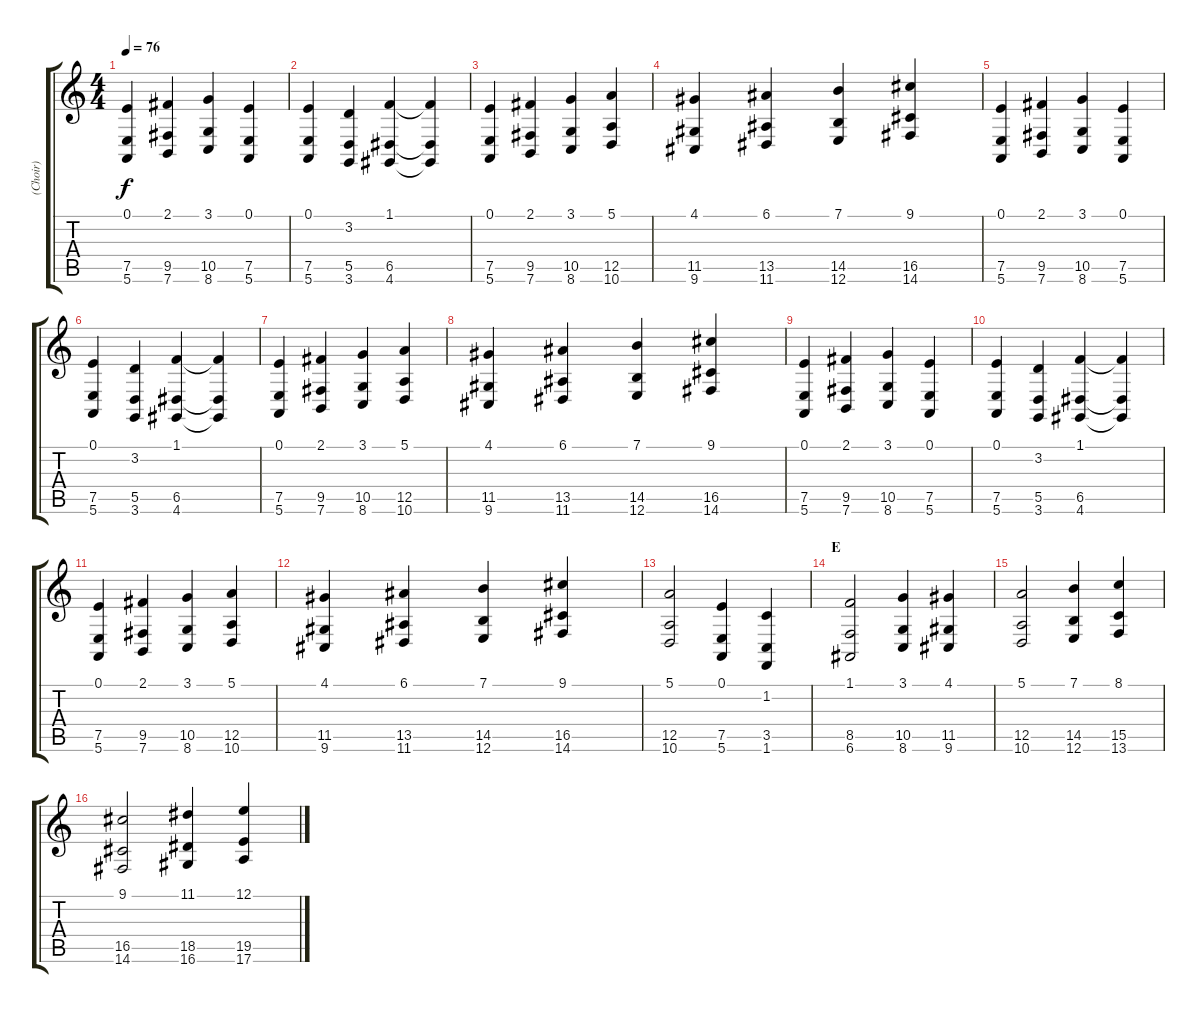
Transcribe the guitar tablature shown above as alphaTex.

\track ("(Choir)" "(Choir)") {instrument choiraahs}
\staff {score tabs}
\tuning (E4 B3 G3 D3 A2 E2) {hide}
\ts (4 4)
\tempo 76
\clef g2
\ks c
(0.1 7.5 5.6).4{dy f} (2.1 9.5 7.6).4 (3.1 10.5 8.6).4 (0.1 7.5 5.6).4 |
(0.1 7.5 5.6).4 (3.2 5.5 3.6).4 (1.1 6.5 4.6).4 (1.1{t} 6.5{t} 4.6{t}).4 |
(0.1 7.5 5.6).4 (2.1 9.5 7.6).4 (3.1 10.5 8.6).4 (5.1 12.5 10.6).4 |
(4.1 11.5 9.6).4 (6.1 13.5 11.6).4 (7.1 14.5 12.6).4 (9.1 16.5 14.6).4 |
(0.1 7.5 5.6).4 (2.1 9.5 7.6).4 (3.1 10.5 8.6).4 (0.1 7.5 5.6).4 |
(0.1 7.5 5.6).4 (3.2 5.5 3.6).4 (1.1 6.5 4.6).4 (1.1{t} 6.5{t} 4.6{t}).4 |
(0.1 7.5 5.6).4 (2.1 9.5 7.6).4 (3.1 10.5 8.6).4 (5.1 12.5 10.6).4 |
(4.1 11.5 9.6).4 (6.1 13.5 11.6).4 (7.1 14.5 12.6).4 (9.1 16.5 14.6).4 |
(0.1 7.5 5.6).4 (2.1 9.5 7.6).4 (3.1 10.5 8.6).4 (0.1 7.5 5.6).4 |
(0.1 7.5 5.6).4 (3.2 5.5 3.6).4 (1.1 6.5 4.6).4 (1.1{t} 6.5{t} 4.6{t}).4 |
(0.1 7.5 5.6).4 (2.1 9.5 7.6).4 (3.1 10.5 8.6).4 (5.1 12.5 10.6).4 |
(4.1 11.5 9.6).4 (6.1 13.5 11.6).4 (7.1 14.5 12.6).4 (9.1 16.5 14.6).4 |
(5.1 12.5 10.6).2 (0.1 7.5 5.6).4 (1.2 3.5 1.6).4 |
\section ("" "E")
(1.1 8.5 6.6).2 (3.1 10.5 8.6).4 (4.1 11.5 9.6).4 |
(5.1 12.5 10.6).2 (7.1 14.5 12.6).4 (8.1 15.5 13.6).4 |
(9.1 16.5 14.6).2 (11.1 18.5 16.6).4 (12.1 19.5 17.6).4
